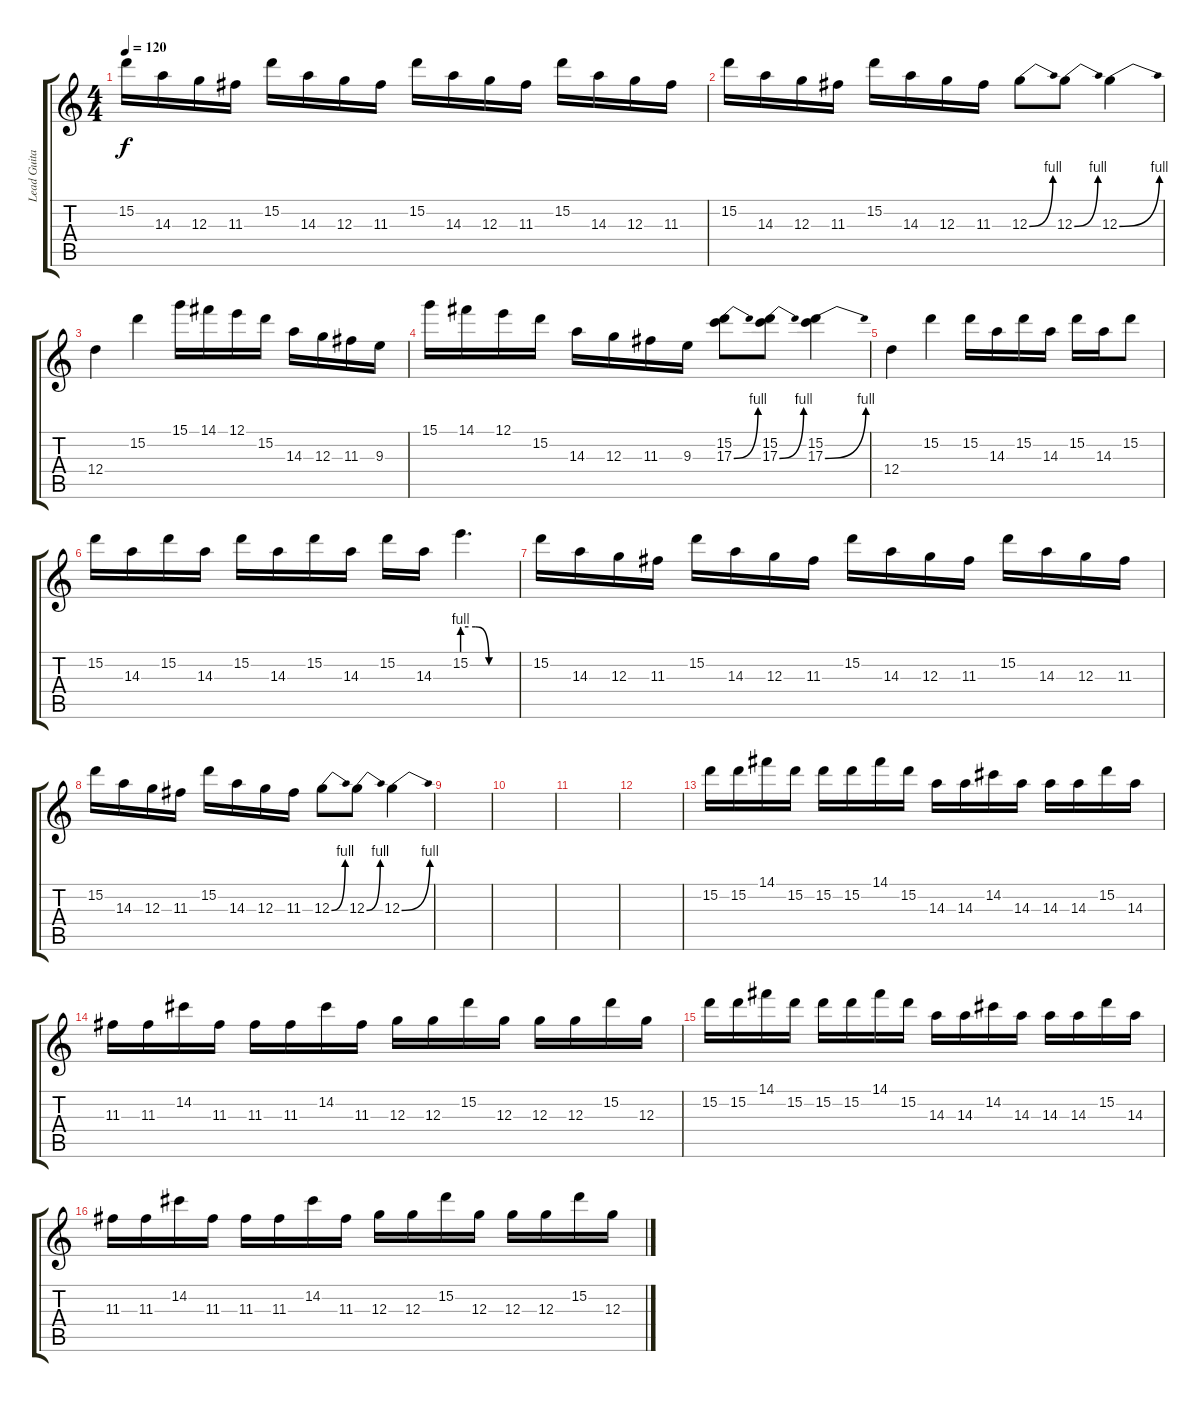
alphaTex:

\track ("Lead Guitar" "Lead Guita") {instrument overdrivenguitar}
\staff {score tabs}
\tuning (E4 B3 G3 D3 A2 E2) {hide}
\ts (4 4)
\tempo 120
\clef g2
\ks c
15.2.16{dy f} 14.3.16 12.3.16 11.3.16 15.2.16 14.3.16 12.3.16 11.3.16 15.2.16 14.3.16 12.3.16 11.3.16 15.2.16 14.3.16 12.3.16 11.3.16 |
15.2.16 14.3.16 12.3.16 11.3.16 15.2.16 14.3.16 12.3.16 11.3.16 12.3{be (bend 0 0 60 4)}.8 12.3{be (bend 0 0 60 4)}.8 12.3{be (bend 0 0 60 4)}.4 |
12.4.4 15.2.4 15.1.16 14.1.16 12.1.16 15.2.16 14.3.16 12.3.16 11.3.16 9.3.16 |
15.1.16 14.1.16 12.1.16 15.2.16 14.3.16 12.3.16 11.3.16 9.3.16 (15.2 17.3{be (bend 0 0 60 4)}).8 (15.2 17.3{be (bend 0 0 60 4)}).8 (15.2 17.3{be (bend 0 0 60 4)}).4 |
12.4.4 15.2.4 15.2.16 14.3.16 15.2.16 14.3.16 15.2.16 14.3.16 15.2.8 |
15.2.16 14.3.16 15.2.16 14.3.16 15.2.16 14.3.16 15.2.16 14.3.16 15.2.16 14.3.16 15.2{be (custom 0 4 15 4 30 0 60 0)}.4{d} |
15.2.16 14.3.16 12.3.16 11.3.16 15.2.16 14.3.16 12.3.16 11.3.16 15.2.16 14.3.16 12.3.16 11.3.16 15.2.16 14.3.16 12.3.16 11.3.16 |
15.2.16 14.3.16 12.3.16 11.3.16 15.2.16 14.3.16 12.3.16 11.3.16 12.3{be (bend 0 0 60 4)}.8 12.3{be (bend 0 0 60 4)}.8 12.3{be (bend 0 0 60 4)}.4 |
|
|
|
|
15.2.16 15.2.16 14.1.16 15.2.16 15.2.16 15.2.16 14.1.16 15.2.16 14.3.16 14.3.16 14.2.16 14.3.16 14.3.16 14.3.16 15.2.16 14.3.16 |
11.3.16 11.3.16 14.2.16 11.3.16 11.3.16 11.3.16 14.2.16 11.3.16 12.3.16 12.3.16 15.2.16 12.3.16 12.3.16 12.3.16 15.2.16 12.3.16 |
15.2.16 15.2.16 14.1.16 15.2.16 15.2.16 15.2.16 14.1.16 15.2.16 14.3.16 14.3.16 14.2.16 14.3.16 14.3.16 14.3.16 15.2.16 14.3.16 |
11.3.16 11.3.16 14.2.16 11.3.16 11.3.16 11.3.16 14.2.16 11.3.16 12.3.16 12.3.16 15.2.16 12.3.16 12.3.16 12.3.16 15.2.16 12.3.16
